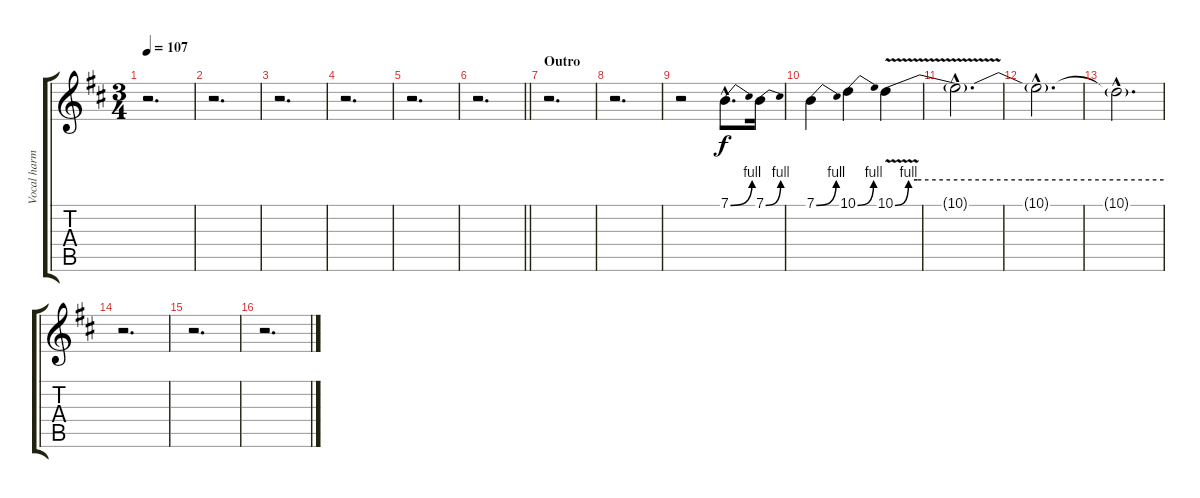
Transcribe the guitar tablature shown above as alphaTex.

\track ("Vocal harmony" "Vocal harm") {instrument shakuhachi}
\staff {score tabs}
\tuning (E4 B3 G3 D3 A2 E2) {hide}
\ts (3 4)
\tempo 107
\clef g2
\ks d
r.2{d dy f} |
r.2{d} |
r.2{d} |
r.2{d} |
r.2{d} |
\barLineRight lightlight
r.2{d} |
\section ("" "Outro")
r.2{d} |
r.2{d} |
r.2 7.1{be (bend 0 0 60 4) hac}.8{d} 7.1{be (bend 0 0 60 4)}.16 |
7.1{be (bend 0 0 60 4)}.4 10.1{be (bend 0 0 60 4)}.4 10.1{be (custom 0 0 3 4 5 4 30 4 60 4) v}.4 |
10.1{hac t}.2{d} |
10.1{hac t}.2{d} |
10.1{hac t}.2{d} |
r.2{d} |
r.2{d} |
r.2{d}
